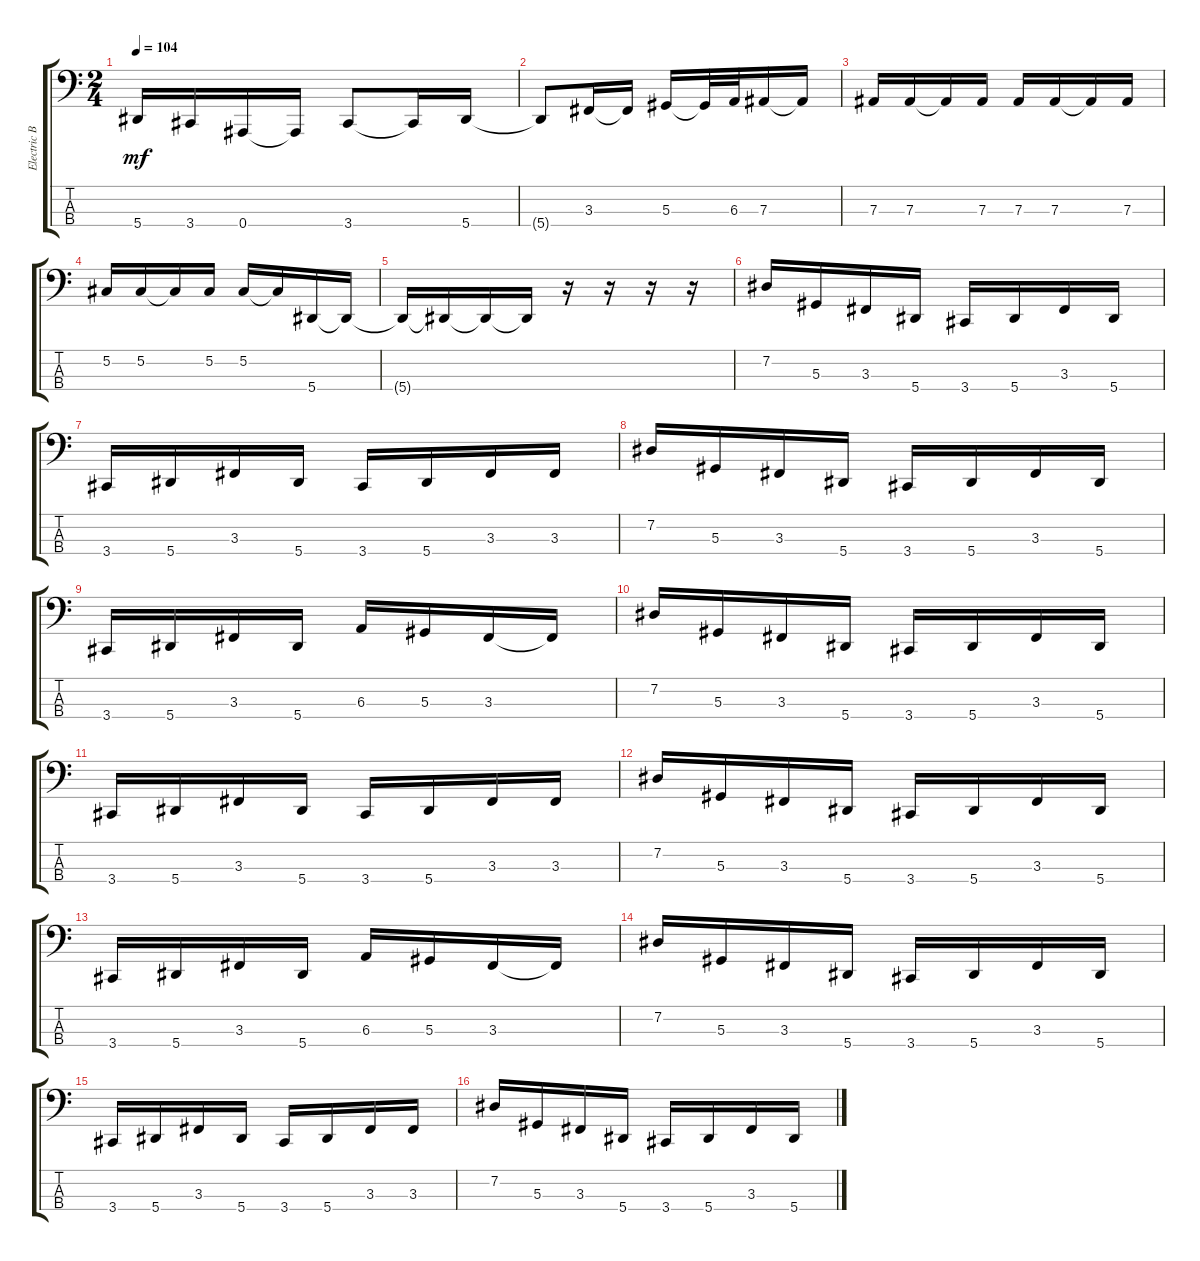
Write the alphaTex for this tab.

\track ("Electric Bass" "Electric B") {instrument electricbassfinger}
\staff {score tabs}
\tuning (Db2 Ab1 Eb1 Bb0) {hide}
\ts (2 4)
\tempo 104
\clef f4
\ks c
5.4.16{dy mf} 3.4.16 0.4.16 0.4{t}.16 3.4.8 3.4{t}.16 5.4.16 |
5.4{t}.8 3.3.16 3.3{t}.16 5.3.16 5.3{t}.32 6.3.32 7.3.16 7.3{t}.16 |
7.3.16 7.3.16 7.3{t}.16 7.3.16 7.3.16 7.3.16 7.3{t}.16 7.3.16 |
5.2.16 5.2.16 5.2{t}.16 5.2.16 5.2.16 5.2{t}.16 5.4.16 5.4{t}.16 |
5.4{t}.16 5.4{t}.16 5.4{t}.16 5.4{t}.16 r.16 r.16 r.16 r.16 |
7.2.16 5.3.16 3.3.16 5.4.16 3.4.16 5.4.16 3.3.16 5.4.16 |
3.4.16 5.4.16 3.3.16 5.4.16 3.4.16 5.4.16 3.3.16 3.3.16 |
7.2.16 5.3.16 3.3.16 5.4.16 3.4.16 5.4.16 3.3.16 5.4.16 |
3.4.16 5.4.16 3.3.16 5.4.16 6.3.16 5.3.16 3.3.16 3.3{t}.16 |
7.2.16 5.3.16 3.3.16 5.4.16 3.4.16 5.4.16 3.3.16 5.4.16 |
3.4.16 5.4.16 3.3.16 5.4.16 3.4.16 5.4.16 3.3.16 3.3.16 |
7.2.16 5.3.16 3.3.16 5.4.16 3.4.16 5.4.16 3.3.16 5.4.16 |
3.4.16 5.4.16 3.3.16 5.4.16 6.3.16 5.3.16 3.3.16 3.3{t}.16 |
7.2.16 5.3.16 3.3.16 5.4.16 3.4.16 5.4.16 3.3.16 5.4.16 |
3.4.16 5.4.16 3.3.16 5.4.16 3.4.16 5.4.16 3.3.16 3.3.16 |
7.2.16 5.3.16 3.3.16 5.4.16 3.4.16 5.4.16 3.3.16 5.4.16
